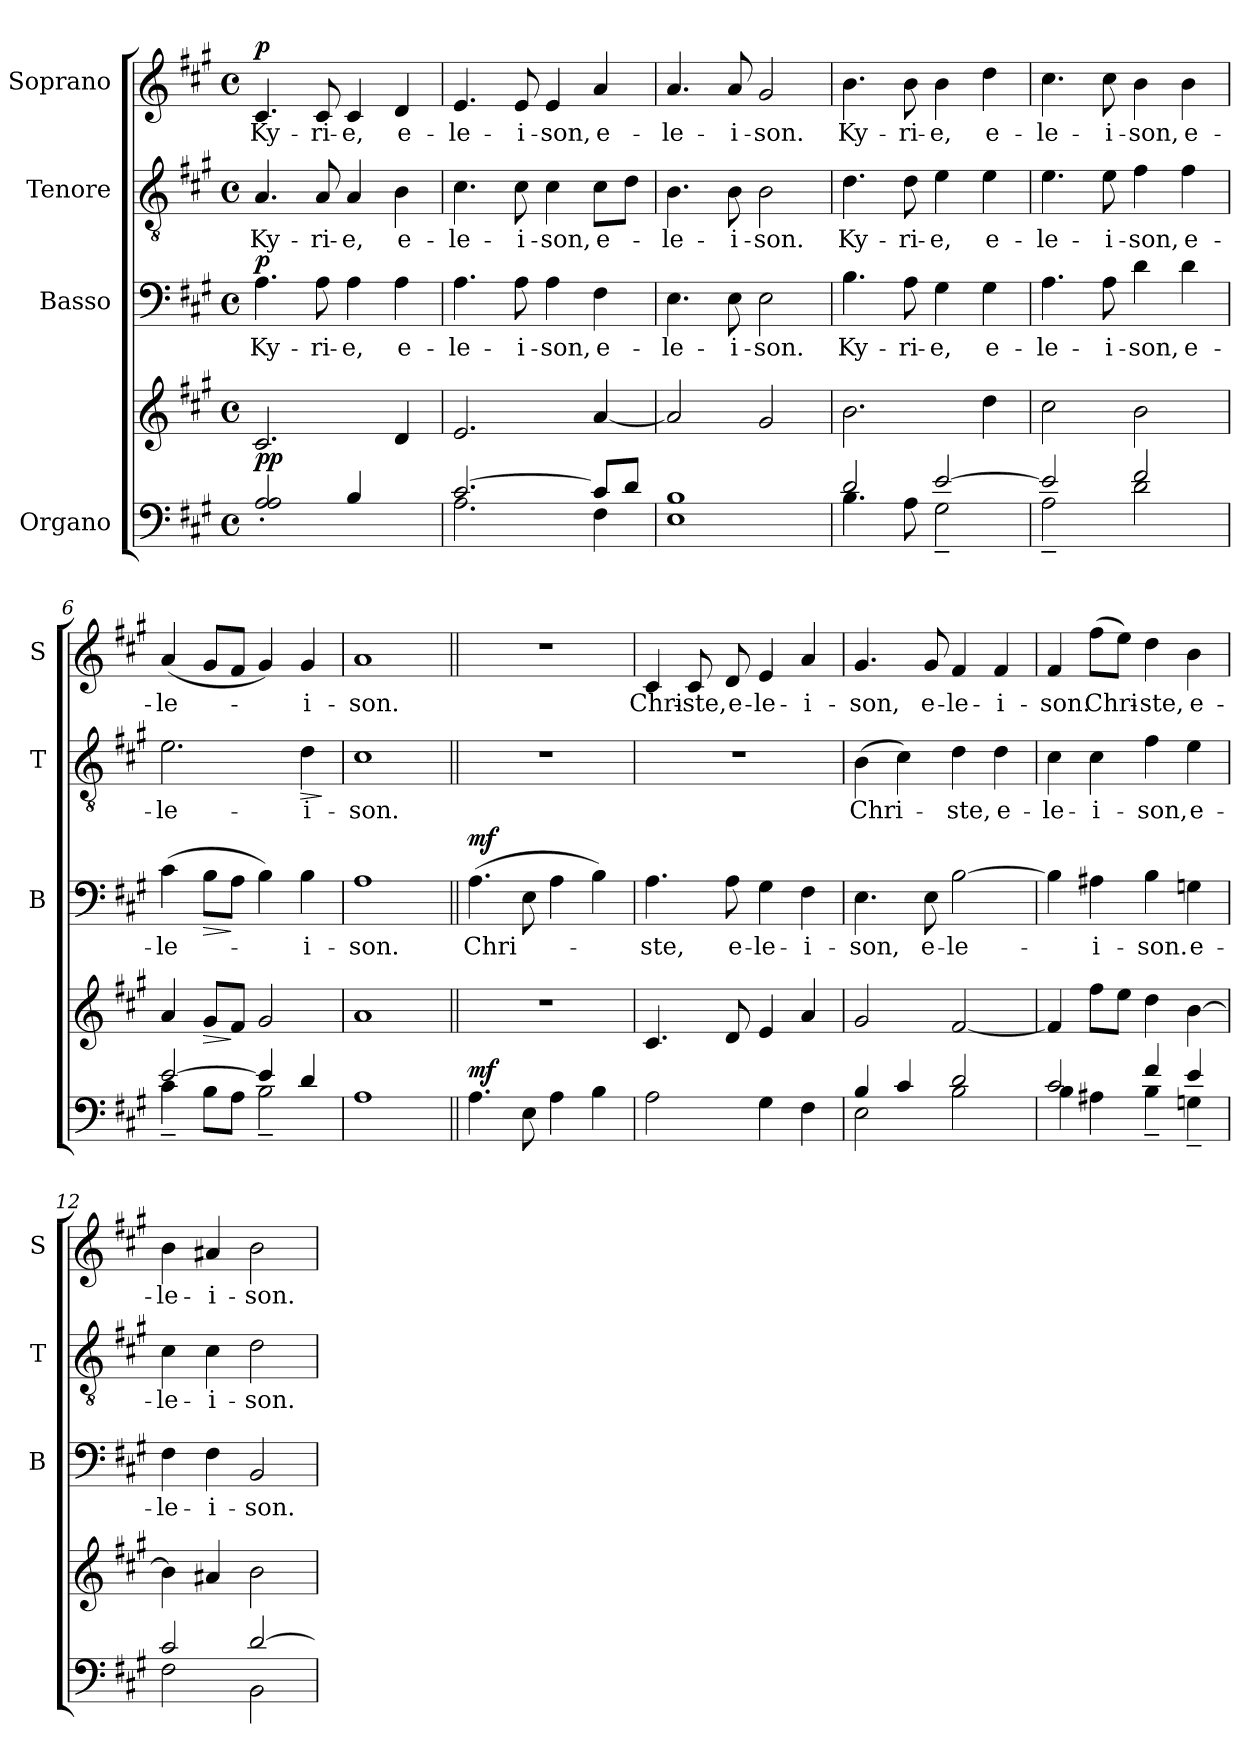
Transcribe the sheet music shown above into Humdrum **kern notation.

**kern	**kern	**dynam	**kern	**text	**dynam	**kern	**text	**dynam	**kern	**text	**dynam
*part4	*part4	*part4	*part3	*part3	*part3	*part2	*part2	*part2	*part1	*part1	*part1
*staff5	*staff4	*staff4/5	*staff3	*staff3	*staff3	*staff2	*staff2	*staff2	*staff1	*staff1	*staff1
*I"Organo	*	*	*I"Basso	*	*	*I"Tenore	*	*	*I"Soprano	*	*
*	*	*	*I'B	*	*	*I'T	*	*	*I'S	*	*
*clefF4	*clefG2	*	*clefF4	*	*	*clefGv2	*	*	*clefG2	*	*
*k[f#c#g#]	*k[f#c#g#]	*	*k[f#c#g#]	*	*	*k[f#c#g#]	*	*	*k[f#c#g#]	*	*
*A:	*A:	*	*A:	*	*	*A:	*	*	*A:	*	*
*M4/4	*M4/4	*	*M4/4	*	*	*M4/4	*	*	*M4/4	*	*
*met(c)	*met(c)	*	*met(c)	*	*	*met(c)	*	*	*met(c)	*	*
=1	=1	=1	=1	=1	=1	=1	=1	=1	=1	=1	=1
!	!	!LO:DY:a=2	!	!LO:LY:b	!	!	!LO:LY:b	!	!	!LO:LY:b	!
!	!	!LO:DY:n=1:a	!	!	!LO:DY:a	!	!	!	!	!	!LO:DY:b
2A/'> 2A/'>	2.c#/	p p	4.A\	Ky-	p	4.A/	Ky-	.	4.c#/	Ky-	p
!	!	!	!	!LO:LY:b	!	!	!LO:LY:b	!	!	!LO:LY:b	!
.	.	.	8A\	-ri-	.	8A/	-ri-	.	8c#/	-ri-	.
!	!	!	!	!LO:LY:b	!	!	!LO:LY:b	!	!	!LO:LY:b	!
4B/	.	.	4A\	-e,	.	4A/	-e,	.	4c#/	-e,	.
!	!	!	!	!LO:LY:b	!	!	!LO:LY:b	!	!	!LO:LY:b	!
4ryy	4d/	.	4A\	e-	.	4B\	e-	.	4d/	e-	.
=2	=2	=2	=2	=2	=2	=2	=2	=2	=2	=2	=2
*^	*	*	*	*	*	*	*	*	*	*	*
!	!	!	!	!	!LO:LY:b	!	!	!LO:LY:b	!	!	!LO:LY:b	!
[>2.c#/	2.A\	2.e/	.	4.A\	-le-	.	4.c#\	-le-	.	4.e/	-le-	.
!	!	!	!	!	!LO:LY:b	!	!	!LO:LY:b	!	!	!LO:LY:b	!
.	.	.	.	8A\	-i-	.	8c#\	-i-	.	8e/	-i-	.
!	!	!	!	!	!LO:LY:b	!	!	!LO:LY:b	!	!	!LO:LY:b	!
.	.	.	.	4A\	-son,	.	4c#\	-son,	.	4e/	-son,	.
!	!	!	!	!	!LO:LY:b	!	!	!LO:LY:b	!	!	!LO:LY:b	!
8c#/L]	4F#\	[<4a/	.	4F#\	e-	.	8c#\L	e-	.	4a/	e-	.
8d/J	.	.	.	.	.	.	8d\J	.	.	.	.	.
*v	*v	*	*	*	*	*	*	*	*	*	*	*
=3	=3	=3	=3	=3	=3	=3	=3	=3	=3	=3	=3
!	!	!	!	!LO:LY:b	!	!	!LO:LY:b	!	!	!LO:LY:b	!
1E 1B	2a/]	.	4.E\	-le-	.	4.B\	-le-	.	4.a/	-le-	.
!	!	!	!	!LO:LY:b	!	!	!LO:LY:b	!	!	!LO:LY:b	!
.	.	.	8E\	-i-	.	8B\	-i-	.	8a/	-i-	.
!	!	!	!	!LO:LY:b	!	!	!LO:LY:b	!	!	!LO:LY:b	!
.	2g#/	.	2E\	-son.	.	2B\	-son.	.	2g#/	-son.	.
=4	=4	=4	=4	=4	=4	=4	=4	=4	=4	=4	=4
*^	*	*	*	*	*	*	*	*	*	*	*
!	!	!	!	!	!LO:LY:b	!	!	!LO:LY:b	!	!	!LO:LY:b	!
2d/	4.B\	2.b\	.	4.B\	Ky-	.	4.d\	Ky-	.	4.b\	Ky-	.
!	!	!	!	!	!LO:LY:b	!	!	!LO:LY:b	!	!	!LO:LY:b	!
.	8A\	.	.	8A\	-ri-	.	8d\	-ri-	.	8b\	-ri-	.
!	!	!	!	!	!LO:LY:b	!	!	!LO:LY:b	!	!	!LO:LY:b	!
[<2e/	2G#~<\	.	.	4G#\	-e,	.	4e\	-e,	.	4b\	-e,	.
!	!	!	!	!	!LO:LY:b	!	!	!LO:LY:b	!	!	!LO:LY:b	!
.	.	4dd\	.	4G#\	e-	.	4e\	e-	.	4dd\	e-	.
!!LO:LB:g=z
=5	=5	=5	=5	=5	=5	=5	=5	=5	=5	=5	=5	=5
!	!	!	!	!	!LO:LY:b	!	!	!LO:LY:b	!	!	!LO:LY:b	!
2e/]	2A~<\	2cc#\	.	4.A\	-le-	.	4.e\	-le-	.	4.cc#\	-le-	.
!	!	!	!	!	!LO:LY:b	!	!	!LO:LY:b	!	!	!LO:LY:b	!
.	.	.	.	8A\	-i-	.	8e\	-i-	.	8cc#\	-i-	.
!	!	!	!	!	!LO:LY:b	!	!	!LO:LY:b	!	!	!LO:LY:b	!
2f#/	2d\	2b\	.	4d\	-son,	.	4f#\	-son,	.	4b\	-son,	.
!	!	!	!	!	!LO:LY:b	!	!	!LO:LY:b	!	!	!LO:LY:b	!
.	.	.	.	4d\	e-	.	4f#\	e-	.	4b\	e-	.
=6	=6	=6	=6	=6	=6	=6	=6	=6	=6	=6	=6	=6
!	!	!	!	!	!LO:LY:b	!	!	!LO:LY:b	!	!	!LO:LY:b	!
[>2e/	4c#~<\	4a/	.	(>4c#\	-le-	.	2.e\	-le-	.	(<4a/	-le-	.
!	!	!	!LO:HP:b	!	!	!LO:HP:b	!	!	!	!	!	!
.	8B\L	8g#/L	>	8B\L	.	>	.	.	.	8g#/L	.	.
.	8A\J	8f#/J	]	8A\J	.	]	.	.	.	8f#/J	.	.
4e/]	2B~<\	2g#/	.	4B\)	.	.	.	.	.	4g#/)	.	.
!	!	!	!	!	!LO:LY:b	!	!	!LO:LY:b	!LO:HP:b	!	!LO:LY:b	!
4d/	.	.	.	4B\	-i-	.	4d\	-i-	>	4g#/	-i-	.
*v	*v	*	*	*	*	*	*	*	*	*	*	*
.	.	.	.	.	.	.	.	]	.	.	.
=7	=7	=7	=7	=7	=7	=7	=7	=7	=7	=7	=7
!	!	!	!	!LO:LY:b	!	!	!LO:LY:b	!	!	!LO:LY:b	!
1A	1a	.	1A	-son.	.	1c#	-son.	.	1a	-son.	.
=8||	=8||	=8||	=8||	=8||	=8||	=8||	=8||	=8||	=8||	=8||	=8||
!	!	!LO:DY:a=2	!	!LO:LY:b	!LO:DY:b	!	!	!	!	!	!
4.A\	1r	mf	(>4.A\	Chri-	mf	1r	.	.	1r	.	.
8E\	.	.	8E\	.	.	.	.	.	.	.	.
4A\	.	.	4A\	.	.	.	.	.	.	.	.
4B\	.	.	4B\)	.	.	.	.	.	.	.	.
!!LO:PB:g=z
=9	=9	=9	=9	=9	=9	=9	=9	=9	=9	=9	=9
!	!	!	!	!LO:LY:b	!	!	!	!	!	!LO:LY:b	!
2A\	4.c#/	.	4.A\	-ste,	.	1r	.	.	4c#/	Chri-	.
!	!	!	!	!	!	!	!	!	!	!LO:LY:b	!
.	.	.	.	.	.	.	.	.	8c#/	-ste,	.
!	!	!	!	!LO:LY:b	!	!	!	!	!	!LO:LY:b	!
.	8d/	.	8A\	e-	.	.	.	.	8d/	e-	.
!	!	!	!	!LO:LY:b	!	!	!	!	!	!LO:LY:b	!
4G#\	4e/	.	4G#\	-le-	.	.	.	.	4e/	-le-	.
!	!	!	!	!LO:LY:b	!	!	!	!	!	!LO:LY:b	!
4F#\	4a/	.	4F#\	-i-	.	.	.	.	4a/	-i-	.
=10	=10	=10	=10	=10	=10	=10	=10	=10	=10	=10	=10
*^	*	*	*	*	*	*	*	*	*	*	*
!	!	!	!	!	!LO:LY:b	!	!	!LO:LY:b	!	!	!LO:LY:b	!
4B/	2E\	2g#/	.	4.E\	-son,	.	(>4B\	Chri-	.	4.g#/	-son,	.
4c#/	.	.	.	.	.	.	4c#\)	.	.	.	.	.
!	!	!	!	!	!LO:LY:b	!	!	!	!	!	!LO:LY:b	!
.	.	.	.	8E\	e-	.	.	.	.	8g#/	e-	.
!	!	!	!	!	!LO:LY:b	!	!	!LO:LY:b	!	!	!LO:LY:b	!
2d/	2B\	[<2f#/	.	[>2B\	-le-	.	4d\	-ste,	.	4f#/	-le-	.
!	!	!	!	!	!	!	!	!LO:LY:b	!	!	!LO:LY:b	!
.	.	.	.	.	.	.	4d\	e-	.	4f#/	-i-	.
=11	=11	=11	=11	=11	=11	=11	=11	=11	=11	=11	=11	=11
!	!	!	!	!	!	!	!	!LO:LY:b	!	!	!LO:LY:b	!
2c#/	4B\	4f#/]	.	4B\]	.	.	4c#\	-le-	.	4f#/	-son.	.
!	!	!	!	!	!LO:LY:b	!	!	!LO:LY:b	!	!	!LO:LY:b	!
.	4A#X\	8ff#\L	.	4A#X\	-i-	.	4c#\	-i-	.	(>8ff#\L	Chri-	.
.	.	8ee\J	.	.	.	.	.	.	.	8ee\J)	.	.
!	!	!	!	!	!LO:LY:b	!	!	!LO:LY:b	!	!	!LO:LY:b	!
4f#/	4B~<\	4dd\	.	4B\	-son.	.	4f#\	-son,	.	4dd\	-ste,	.
!	!	!	!	!	!LO:LY:b	!	!	!LO:LY:b	!	!	!LO:LY:b	!
4e/	4Gn~<\	[>4b\	.	4Gn\	e-	.	4e\	e-	.	4b\	e-	.
=12	=12	=12	=12	=12	=12	=12	=12	=12	=12	=12	=12	=12
!	!	!	!	!	!LO:LY:b	!	!	!LO:LY:b	!	!	!LO:LY:b	!
2c#/	2F#\	4b\]	.	4F#\	-le-	.	4c#\	-le-	.	4b\	-le-	.
!	!	!	!	!	!LO:LY:b	!	!	!LO:LY:b	!	!	!LO:LY:b	!
.	.	4a#X/	.	4F#\	-i-	.	4c#\	-i-	.	4a#X/	-i-	.
!	!	!	!	!	!LO:LY:b	!	!	!LO:LY:b	!	!	!LO:LY:b	!
[<2d/	2BB\	2b\	.	2BB/	-son.	.	2d\	-son.	.	2b\	-son.	.
*v	*v	*	*	*	*	*	*	*	*	*	*	*
=	=	=	=	=	=	=	=	=	=	=	=
*-	*-	*-	*-	*-	*-	*-	*-	*-	*-	*-	*-
